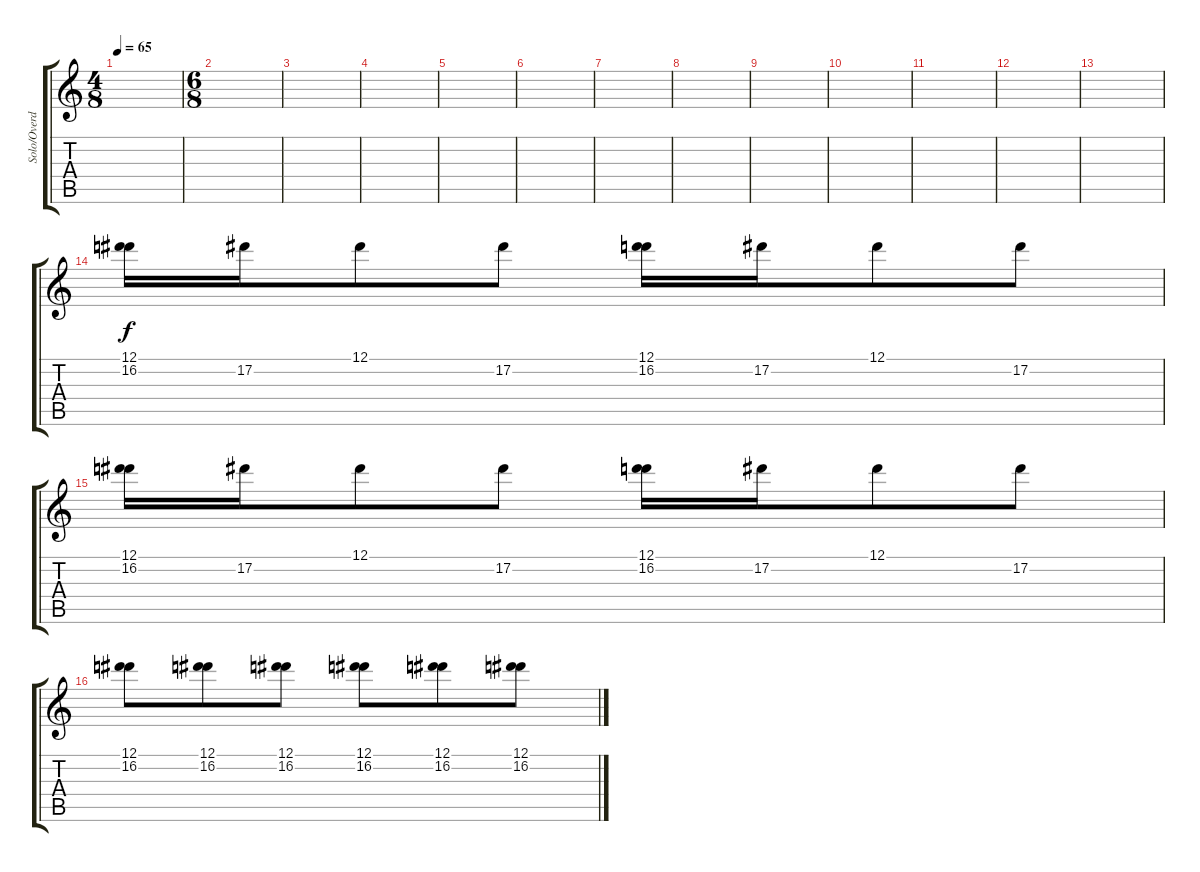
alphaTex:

\track ("Solo/Overdubs" "Solo/Overd") {instrument overdrivenguitar}
\staff {score tabs}
\tuning (Eb4 Bb3 Gb3 Db3 Ab2 Eb2) {hide}
\ts (4 8)
\tempo 65
\clef g2
\ks c
|
\ts (6 8)
|
|
|
|
|
|
|
|
|
|
|
|
(12.1 16.2).16 17.2.16 12.1.8 17.2.8 (12.1 16.2).16 17.2.16 12.1.8 17.2.8 |
(12.1 16.2).16 17.2.16 12.1.8 17.2.8 (12.1 16.2).16 17.2.16 12.1.8 17.2.8 |
(12.1 16.2).8 (12.1 16.2).8 (12.1 16.2).8 (12.1 16.2).8 (12.1 16.2).8 (12.1 16.2).8
